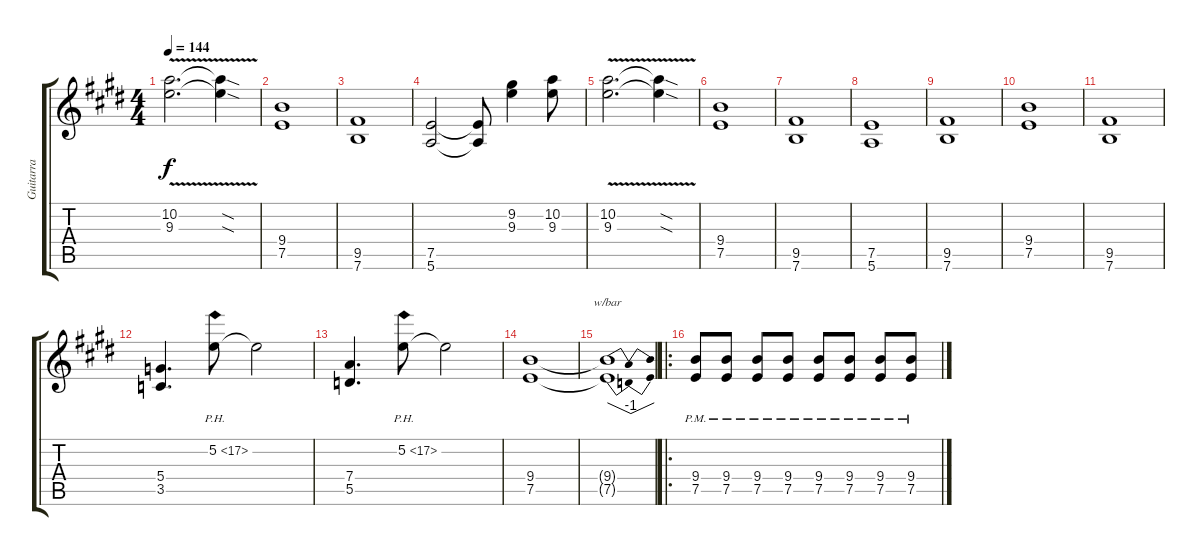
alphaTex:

\track ("Guitarra" "Guitarra") {instrument overdrivenguitar}
\staff {score tabs}
\tuning (E4 B3 G3 D3 A2 E2) {hide}
\ts (4 4)
\tempo 144
\clef g2
\ks e
(10.2{v} 9.3{v}).2{d dy f} (10.2{sod t} 9.3{sod t}).4 |
(9.4 7.5).1 |
(9.5 7.6).1 |
(7.5 5.6).2 (7.5{t} 5.6{t}).8 (9.2 9.3).4 (10.2 9.3).8 |
(10.2{v} 9.3{v}).2{d} (10.2{sod t} 9.3{sod t}).4 |
(9.4 7.5).1 |
(9.5 7.6).1 |
(7.5 5.6).1 |
(9.5 7.6).1 |
(9.4 7.5).1 |
(9.5 7.6).1 |
(5.4 3.5).4{d} 5.2{ph 12}.8 5.2{t}.2 |
(7.4 5.5).4{d} 5.2{ph 12}.8 5.2{t}.2 |
(9.4 7.5).1 |
(9.4{t} 7.5{t}).1{tbe (dip default 0 0 30 -4 60 0)} |
\ro
(9.4{pm} 7.5{pm}).8 (9.4{pm} 7.5{pm}).8 (9.4{pm} 7.5{pm}).8 (9.4{pm} 7.5{pm}).8 (9.4{pm} 7.5{pm}).8 (9.4{pm} 7.5{pm}).8 (9.4{pm} 7.5{pm}).8 (9.4{pm} 7.5{pm}).8
